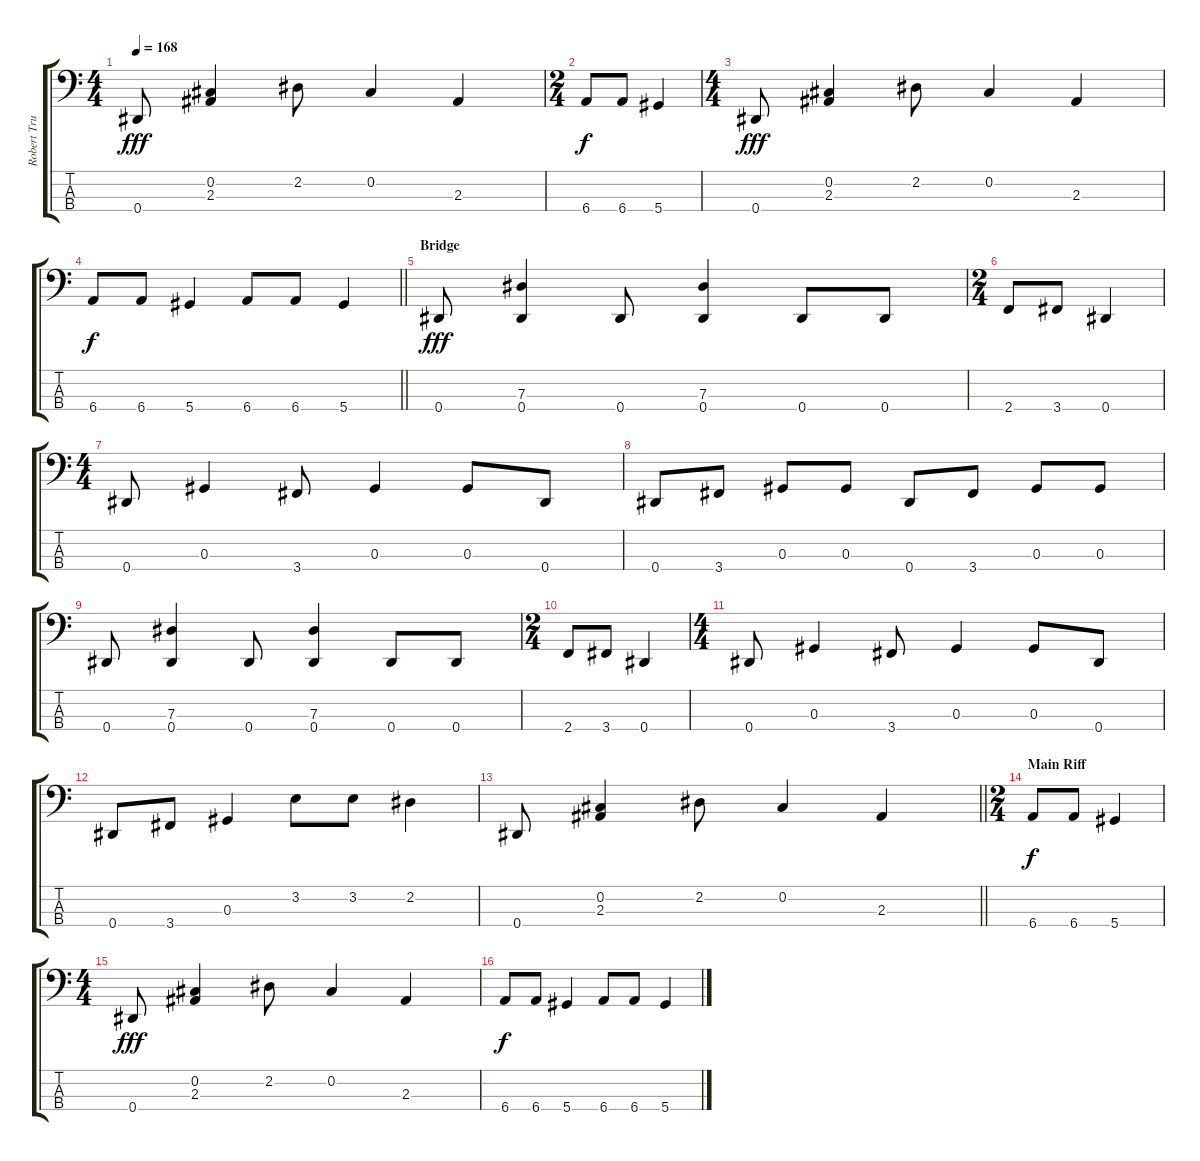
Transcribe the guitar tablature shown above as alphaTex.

\track ("Robert Trujillo" "Robert Tru") {instrument electricbassfinger}
\staff {score tabs}
\tuning (Gb2 Db2 Ab1 Eb1) {hide}
\ts (4 4)
\tempo 168
\clef f4
\ks c
0.4.8{dy fff} (0.2 2.3).4 2.2.8 0.2.4 2.3.4 |
\ts (2 4)
6.4.8{dy f} 6.4.8 5.4.4 |
\ts (4 4)
0.4.8{dy fff} (0.2 2.3).4 2.2.8 0.2.4 2.3.4 |
\barLineRight lightlight
6.4.8{dy f} 6.4.8 5.4.4 6.4.8 6.4.8 5.4.4 |
\section ("" "Bridge")
0.4.8{dy fff} (7.3 0.4).4 0.4.8 (7.3 0.4).4 0.4.8 0.4.8 |
\ts (2 4)
2.4.8 3.4.8 0.4.4 |
\ts (4 4)
0.4.8 0.3.4 3.4.8 0.3.4 0.3.8 0.4.8 |
0.4.8 3.4.8 0.3.8 0.3.8 0.4.8 3.4.8 0.3.8 0.3.8 |
0.4.8 (7.3 0.4).4 0.4.8 (7.3 0.4).4 0.4.8 0.4.8 |
\ts (2 4)
2.4.8 3.4.8 0.4.4 |
\ts (4 4)
0.4.8 0.3.4 3.4.8 0.3.4 0.3.8 0.4.8 |
0.4.8 3.4.8 0.3.4 3.2.8 3.2.8 2.2.4 |
\barLineRight lightlight
0.4.8 (0.2 2.3).4 2.2.8 0.2.4 2.3.4 |
\ts (2 4)
\section ("" "Main Riff")
6.4.8{dy f} 6.4.8 5.4.4 |
\ts (4 4)
0.4.8{dy fff} (0.2 2.3).4 2.2.8 0.2.4 2.3.4 |
6.4.8{dy f} 6.4.8 5.4.4 6.4.8 6.4.8 5.4.4
